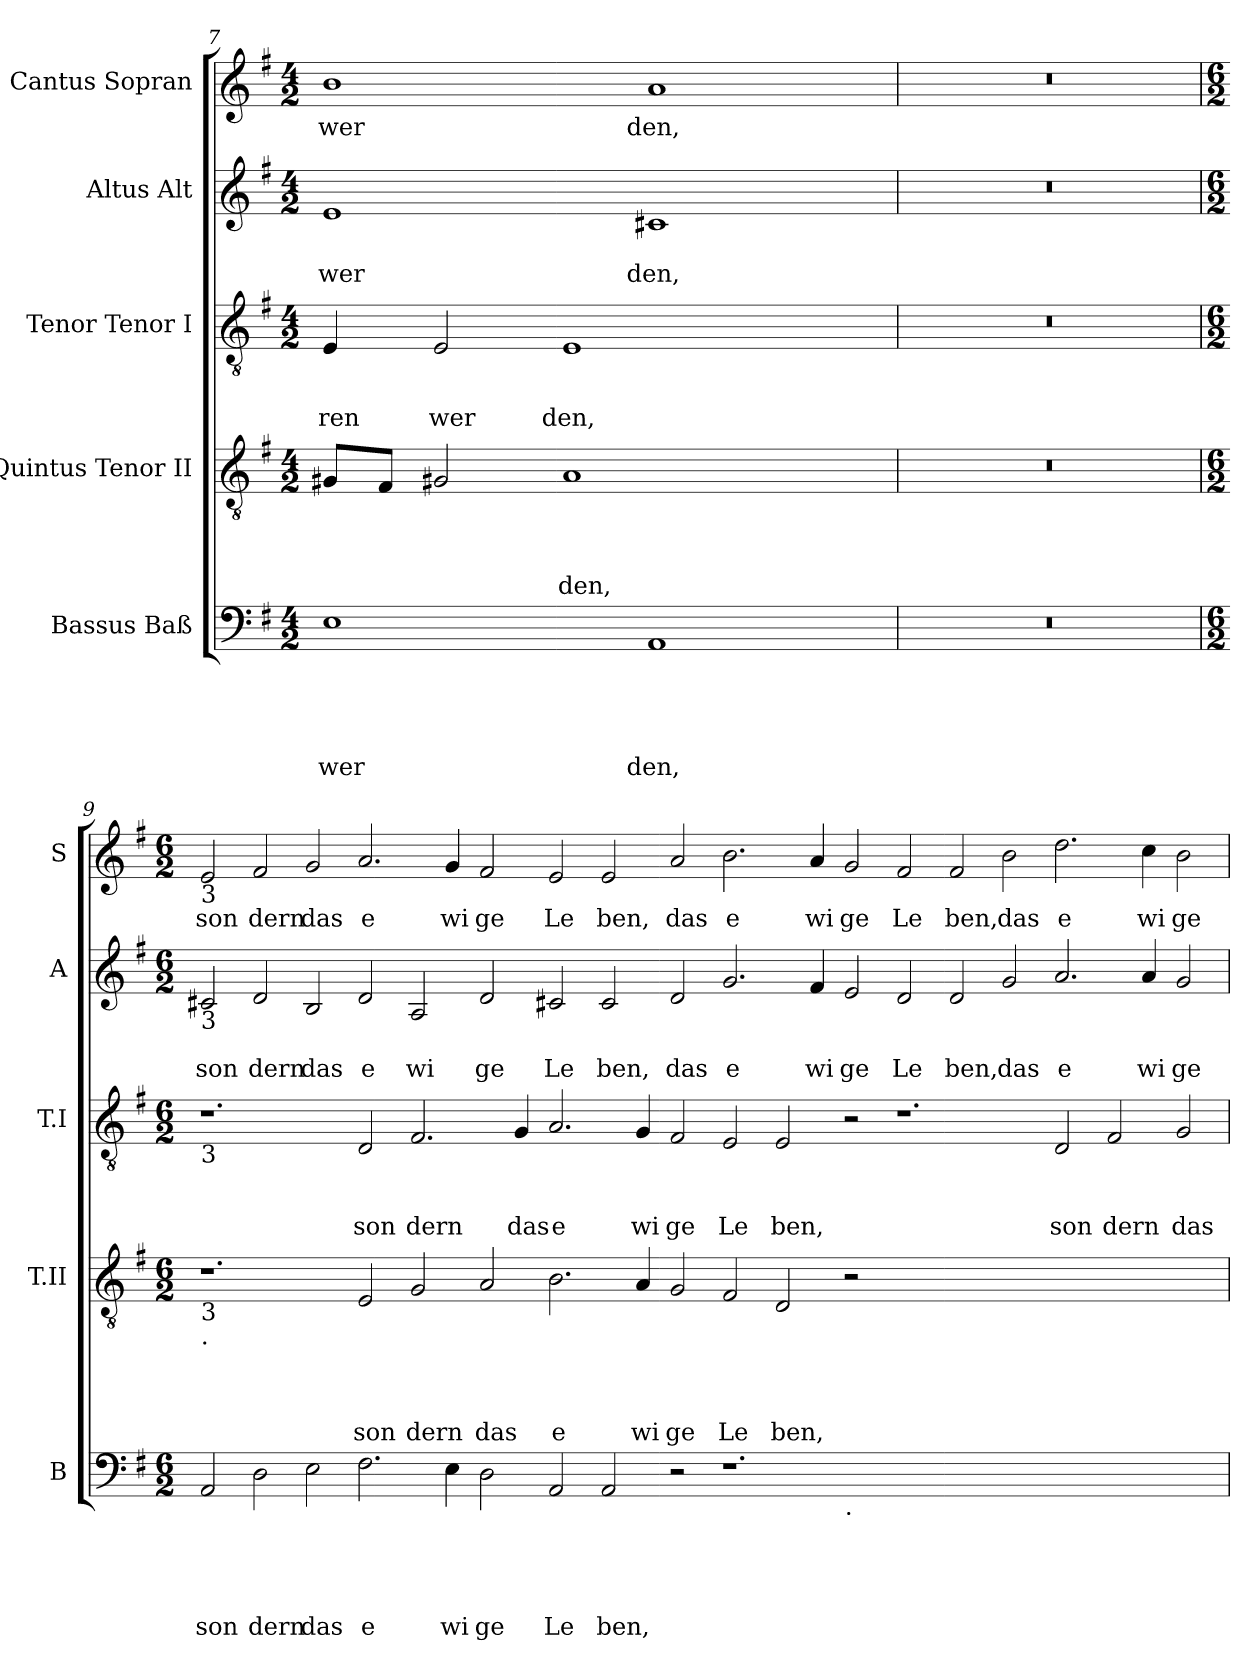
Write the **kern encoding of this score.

**kern	**text	**text	**text	**text	**text	**kern	**text	**text	**text	**text	**kern	**text	**text	**text	**kern	**text	**text	**kern	**text
*part5	*part5	*part5	*part5	*part5	*part5	*part4	*part4	*part4	*part4	*part4	*part3	*part3	*part3	*part3	*part2	*part2	*part2	*part1	*part1
*staff5	*staff5	*staff5	*staff5	*staff5	*staff5	*staff4	*staff4	*staff4	*staff4	*staff4	*staff3	*staff3	*staff3	*staff3	*staff2	*staff2	*staff2	*staff1	*staff1
*I"Bassus Baß	*	*	*	*	*	*I"Quintus Tenor II	*	*	*	*	*I"Tenor Tenor I	*	*	*	*I"Altus Alt	*	*	*I"Cantus Sopran	*
*I'B	*	*	*	*	*	*I'T.II	*	*	*	*	*I'T.I	*	*	*	*I'A	*	*	*I'S	*
!!LO:LB:g=z
*clefF4	*	*	*	*	*	*clefGv2	*	*	*	*	*clefGv2	*	*	*	*clefG2	*	*	*clefG2	*
*k[f#]	*	*	*	*	*	*k[f#]	*	*	*	*	*k[f#]	*	*	*	*k[f#]	*	*	*k[f#]	*
*G:	*	*	*	*	*	*G:	*	*	*	*	*G:	*	*	*	*G:	*	*	*G:	*
*M4/2	*	*	*	*	*	*M4/2	*	*	*	*	*M4/2	*	*	*	*M4/2	*	*	*M4/2	*
=7	=7	=7	=7	=7	=7	=7	=7	=7	=7	=7	=7	=7	=7	=7	=7	=7	=7	=7	=7
!	!	!	!	!	!LO:LY:b	!	!	!	!	!	!	!	!	!LO:LY:b	!	!	!LO:LY:b	!	!LO:LY:b
1E	.	.	.	.	wer	8G#X/L	.	.	.	.	4E/	.	.	ren	1e	.	wer	1b	wer
.	.	.	.	.	.	8F#/J	.	.	.	.	.	.	.	.	.	.	.	.	.
!	!	!	!	!	!	!	!	!	!	!	!	!	!	!LO:LY:b	!	!	!	!	!
.	.	.	.	.	.	2G#X/	.	.	.	.	2E/	.	.	wer	.	.	.	.	.
!	!	!	!	!	!	!	!	!	!	!LO:LY:b	!	!	!	!LO:LY:b	!	!	!	!	!
.	.	.	.	.	.	1A	.	.	.	den,	1E	.	.	den,	.	.	.	.	.
!	!	!	!	!	!LO:LY:b	!	!	!	!	!	!	!	!	!	!	!	!LO:LY:b	!	!LO:LY:b
1AA	.	.	.	.	den,	.	.	.	.	.	.	.	.	.	1c#X	.	den,	1a	den,
.	.	.	.	.	.	4ryy	.	.	.	.	4ryy	.	.	.	.	.	.	.	.
=8!	=8!	=8!	=8!	=8!	=8!	=8!	=8!	=8!	=8!	=8!	=8!	=8!	=8!	=8!	=8!	=8!	=8!	=8!	=8!
0r	.	.	.	.	.	0r	.	.	.	.	0r	.	.	.	0r	.	.	0r	.
=9!	=9!	=9!	=9!	=9!	=9!	=9!	=9!	=9!	=9!	=9!	=9!	=9!	=9!	=9!	=9!	=9!	=9!	=9!	=9!
*M6/2	*	*	*	*	*	*M6/2	*	*	*	*	*M6/2	*	*	*	*M6/2	*	*	*M6/2	*
!	!	!	!	!	!	!	!	!	!	!	!	!	!	!	!	!	!	!LO:TX:b:t=3	!
!	!	!	!	!	!	!	!	!	!	!	!	!	!	!	!LO:TX:b:t=3	!	!	!	!
!	!	!	!	!	!	!	!	!	!	!	!LO:TX:b:t=3	!	!	!	!	!	!	!	!
!	!	!	!	!	!	!LO:TX:b:t=3	!	!	!	!	!	!	!	!	!	!	!	!	!
!	!	!	!	!	!	!LO:TX:b:t=.	!	!	!	!	!	!	!	!	!	!	!	!	!
!LO:TX:b:t=3	!	!	!	!	!	!	!	!	!	!	!	!	!	!	!	!	!	!	!
!	!	!	!	!	!LO:LY:b	!	!	!	!	!	!	!	!	!	!	!	!LO:LY:b	!	!LO:LY:b
*^	*	*	*	*	*	*	*	*	*	*	*	*	*	*	*	*	*	*	*
2AA/	1ryy	.	.	.	.	son	1.r	.	.	.	.	1.r	.	.	.	2c#X/	.	son	2e/	son
!	!	!	!	!	!	!LO:LY:b	!	!	!	!	!	!	!	!	!	!	!	!LO:LY:b	!	!LO:LY:b
2D\	.	.	.	.	.	dern	.	.	.	.	.	.	.	.	.	2d/	.	dern	2f#/	dern
!	!	!	!	!	!	!LO:LY:b	!	!	!	!	!	!	!	!	!	!	!	!LO:LY:b	!	!LO:LY:b
2E\	1ryy	.	.	.	.	das	.	.	.	.	.	.	.	.	.	2B/	.	das	2g/	das
!	!	!	!	!	!	!LO:LY:b	!	!	!	!	!LO:LY:b	!	!	!	!LO:LY:b	!	!	!LO:LY:b	!	!LO:LY:b
2.F#\	.	.	.	.	.	e	2E/	.	.	.	son	2D/	.	.	son	2d/	.	e	2.a/	e
!	!	!	!	!	!	!	!	!	!	!	!LO:LY:b	!	!	!	!LO:LY:b	!	!	!LO:LY:b	!	!
.	2%7ryy	.	.	.	.	.	2G/	.	.	.	dern	2.F#/	.	.	dern	2A/	.	wi	.	.
!	!	!	!	!	!	!LO:LY:b	!	!	!	!	!	!	!	!	!	!	!	!	!	!LO:LY:b
4E\	.	.	.	.	.	wi	.	.	.	.	.	.	.	.	.	.	.	.	4g/	wi
!	!	!	!	!	!	!LO:LY:b	!	!	!	!	!LO:LY:b	!	!	!	!	!	!	!LO:LY:b	!	!LO:LY:b
2D\	.	.	.	.	.	ge	2A/	.	.	.	das	.	.	.	.	2d/	.	ge	2f#/	ge
!	!	!	!	!	!	!	!	!	!	!	!	!	!	!	!LO:LY:b	!	!	!	!	!
.	.	.	.	.	.	.	.	.	.	.	.	4G/	.	.	das	.	.	.	.	.
!	!	!	!	!	!	!LO:LY:b	!	!	!	!	!LO:LY:b	!	!	!	!LO:LY:b	!	!	!LO:LY:b	!	!LO:LY:b
2AA/	.	.	.	.	.	Le	2.B\	.	.	.	e	2.A/	.	.	e	2c#X/	.	Le	2e/	Le
!	!	!	!	!	!	!LO:LY:b	!	!	!	!	!	!	!	!	!	!	!	!LO:LY:b	!	!LO:LY:b
2AA/	.	.	.	.	.	ben,	.	.	.	.	.	.	.	.	.	2c#/	.	ben,	2e/	ben,
!	!	!	!	!	!	!	!	!	!	!	!LO:LY:b	!	!	!	!LO:LY:b	!	!	!	!	!
.	.	.	.	.	.	.	4A/	.	.	.	wi	4G/	.	.	wi	.	.	.	.	.
!	!	!	!	!	!	!	!	!	!	!	!LO:LY:b	!	!	!	!LO:LY:b	!	!	!LO:LY:b	!	!LO:LY:b
2r	.	.	.	.	.	.	2G/	.	.	.	ge	2F#/	.	.	ge	2d/	.	das	2a/	das
!	!	!	!	!	!	!	!	!	!	!	!LO:LY:b	!	!	!	!LO:LY:b	!	!	!LO:LY:b	!	!LO:LY:b
1.r	.	.	.	.	.	.	2F#/	.	.	.	Le	2E/	.	.	Le	2.g/	.	e	2.b\	e
!	!	!	!	!	!	!	!	!	!	!	!LO:LY:b	!	!	!	!LO:LY:b	!	!	!	!	!
.	.	.	.	.	.	.	2D/	.	.	.	ben,	2E/	.	.	ben,	.	.	.	.	.
!	!	!	!	!	!	!	!	!	!	!	!	!	!	!	!	!	!	!LO:LY:b	!	!LO:LY:b
.	.	.	.	.	.	.	.	.	.	.	.	.	.	.	.	4f#/	.	wi	4a/	wi
!	!LO:TX:b:t=.	!	!	!	!	!	!	!	!	!	!	!	!	!	!	!	!	!	!	!
!	!	!	!	!	!	!	!	!	!	!	!	!	!	!	!	!	!	!LO:LY:b	!	!LO:LY:b
.	2%7ryy	.	.	.	.	.	2r	.	.	.	.	2r	.	.	.	2e/	.	ge	2g/	ge
!	!	!	!	!	!	!	!	!	!	!	!	!	!	!	!	!	!	!LO:LY:b	!	!LO:LY:b
0.ryy	.	.	.	.	.	.	0.ryy	.	.	.	.	1.r	.	.	.	2d/	.	Le	2f#/	Le
!	!	!	!	!	!	!	!	!	!	!	!	!	!	!	!	!	!	!LO:LY:b	!	!LO:LY:b
.	.	.	.	.	.	.	.	.	.	.	.	.	.	.	.	2d/	.	ben,	2f#/	ben,
!	!	!	!	!	!	!	!	!	!	!	!	!	!	!	!	!	!	!LO:LY:b	!	!LO:LY:b
.	.	.	.	.	.	.	.	.	.	.	.	.	.	.	.	2g/	.	das	2b\	das
!	!	!	!	!	!	!	!	!	!	!	!	!	!	!	!LO:LY:b	!	!	!LO:LY:b	!	!LO:LY:b
.	.	.	.	.	.	.	.	.	.	.	.	2D/	.	.	son	2.a/	.	e	2.dd\	e
!	!	!	!	!	!	!	!	!	!	!	!	!	!	!	!LO:LY:b	!	!	!	!	!
.	.	.	.	.	.	.	.	.	.	.	.	2F#/	.	.	dern	.	.	.	.	.
!	!	!	!	!	!	!	!	!	!	!	!	!	!	!	!	!	!	!LO:LY:b	!	!LO:LY:b
.	.	.	.	.	.	.	.	.	.	.	.	.	.	.	.	4a/	.	wi	4cc\	wi
!	!	!	!	!	!	!	!	!	!	!	!	!	!	!	!LO:LY:b	!	!	!LO:LY:b	!	!LO:LY:b
.	.	.	.	.	.	.	.	.	.	.	.	2G/	.	.	das	2g/	.	ge	2b\	ge
*v	*v	*	*	*	*	*	*	*	*	*	*	*	*	*	*	*	*	*	*	*
=	=	=	=	=	=	=	=	=	=	=	=	=	=	=	=	=	=	=	=
*-	*-	*-	*-	*-	*-	*-	*-	*-	*-	*-	*-	*-	*-	*-	*-	*-	*-	*-	*-
